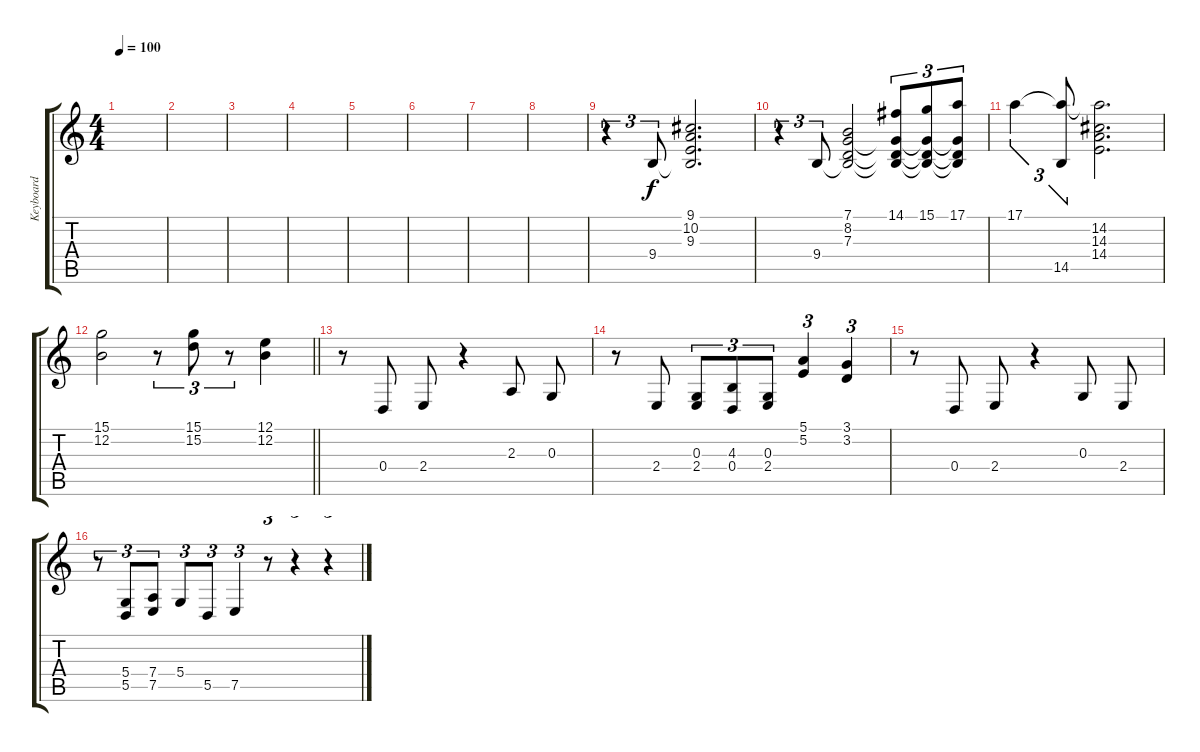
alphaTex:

\track ("Keyboard" "Keyboard") {instrument drawbarorgan}
\staff {score tabs}
\tuning (E4 B3 G3 D3 A2 E2) {hide}
\ts (4 4)
\tempo 100
\clef g2
\ks c
|
|
|
|
|
|
|
|
r.4{tu (3 2)} 9.4.8{tu (3 2)} (9.1 10.2 9.3 9.4{t}).2{d} |
r.4{tu (3 2)} 9.4.8{tu (3 2)} (7.1 8.2 7.3 9.4{t}).2 (14.1 8.2{t} 7.3{t} 9.4{t}).8{tu (3 2)} (15.1 8.2{t} 7.3{t} 9.4{t}).8{tu (3 2)} (17.1 8.2{t} 7.3{t} 9.4{t}).8{tu (3 2)} |
17.1.4{tu (3 2)} (17.1{t} 14.5).8{tu (3 2)} (17.1{t} 14.2 14.3 14.4).2{d} |
\barLineRight lightlight
(15.1 12.2).2 r.8{tu (3 2)} (15.1 15.2).8{tu (3 2)} r.8{tu (3 2)} (12.1 12.2).4 |
r.8 0.4.8 2.4.8 r.4 2.3.8 0.3.8 |
r.8 2.4.8 (0.3 2.4).8{tu (3 2)} (4.3 0.4).8{tu (3 2)} (0.3 2.4).8{tu (3 2)} (5.1 5.2).4{tu (3 2)} (3.1 3.2).4{tu (3 2)} |
r.8 0.4.8 2.4.8 r.4 0.3.8 2.4.8 |
r.8{tu (3 2)} (5.4 5.5).8{tu (3 2)} (7.4 7.5).8{tu (3 2)} 5.4.8{tu (3 2)} 5.5.8{tu (3 2)} 7.5.4{tu (3 2)} r.8{tu (3 2)} r.4{tu (3 2)} r.4{tu (3 2)}
